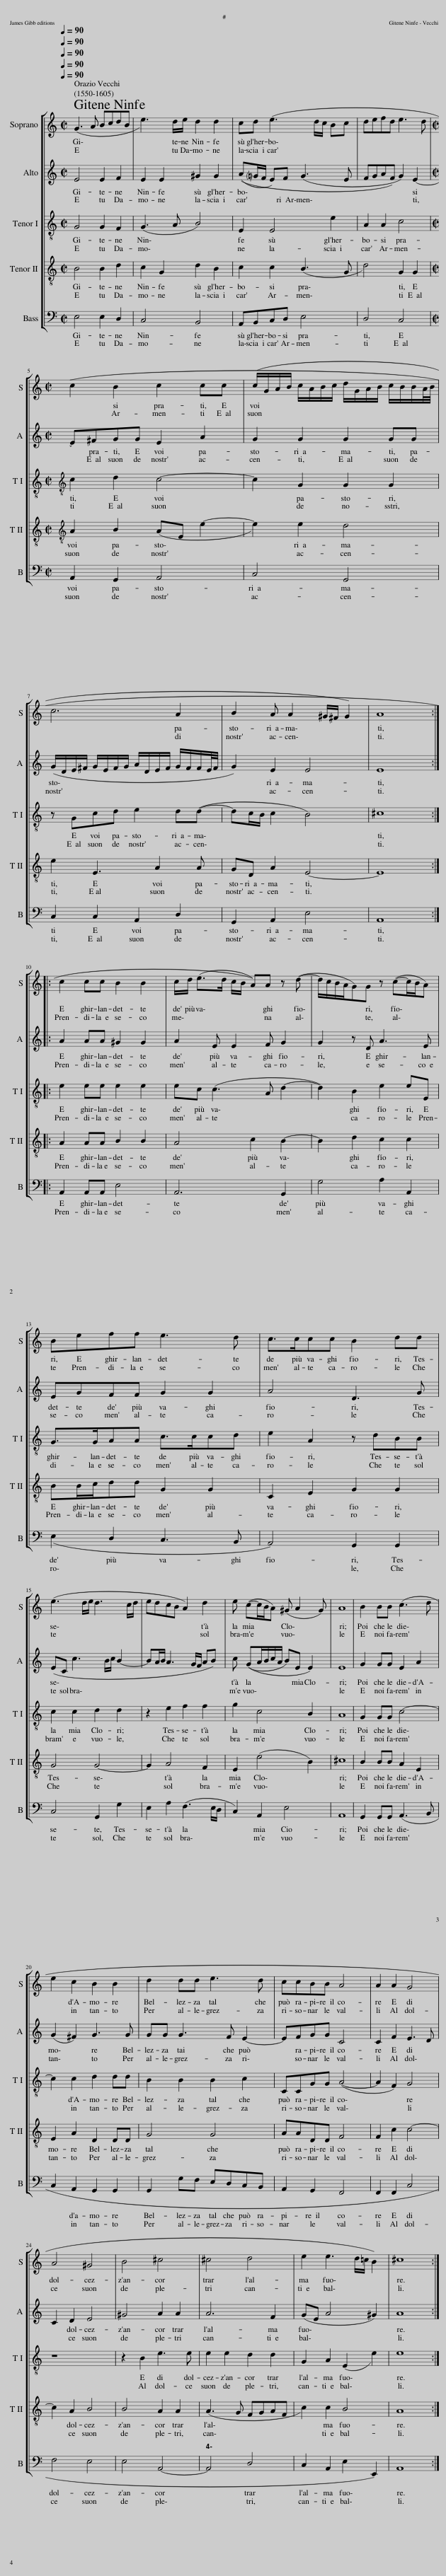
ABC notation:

X:1
%%score [ 1 2 3 4 5 ]
L:1/8
Q:1/4=90
M:2/2
I:linebreak $
K:C
V:1 treble
V:2 treble
V:3 treble-8
V:4 treble-8
V:5 bass
V:1
 (G3 A BcdB | e3) d/e/ d2 d2 | cd (e3 d/c/ Bc | defd e3 d |$[M:2/2] c2 B2 c2 cc | %5
 (c/G/A/B/ c/A/B/c/ d/G/A/B/ c/B/B/A/4B/4 |$ c6 A2 | B2 A A2 ^G/^F/ G2) | A8 ::$ c2 cc B2 B2 | %10
 c/d/ (e>d c/B/ A))A z (d- | d/c/B/A/G)G z (c-c/B/A) |$ Beff e3 d | c>ccc B2 dd |$ (e3 d/e/ d3 c/d/ | %15
 edcB A2) d2 | e (c-c/B/A) (^G A2 G) | A8 | B2 BB (c3 d |$ e2 c2 B2 B2 | %20
 d2 dd e3 d | ccBB A4 | A2 A2 G4 |$ A4 ^G4 | B4 ^c4 | %25
 ^c4 d4 | e2 e3 d/=c/ B2) | ^c8 :| %28
V:2
 E4 E2 F2 | E2 E2 ^G2 G2 | ((A!courtesy!=G/F/ E)F (G3 E | FGAF) G2) E2- |$[M:2/2] E^FGG E2 A2 | %5
 G2 G2 G2 GG |$ (G/D/E/^F/ G/E/F/G/ A/D/E/F/ G/F/F/E/4F/4 | G2) E2 E4 | E8 ::$ A2 AA ^G2 G2 | %10
 A2 E E2 F G2 | G2 z D A3 E |$ EGFF G2 G2 | A4 D3 G |$ (EC c3 B/c/ B2- | %15
 BA/B/ A3 G/F/ AB) | c ((GA/B/c/A/ B)E E2) | E8 | G2 GG E2 A2 |$ (G2 ^F2) G3 G | %20
 GG G3 F E2- | EFGG C4 | C2 F2 E3 D |$ C2 D2 E4 | ^G4 A2 A2 | %25
 A6 F2 | (GE A4 ^G2) | A8 :| %28
V:3
 G4 G2 F2 | (G3 A B4) | E2 E4 e2 | A2 A2 c4 |$[M:2/2][K:treble-8] c2 d2 c4- | %5
 c2 G2 G2 G2 |$ z Gcd e2 d(d- | dc/B/ c2 B4) | ^c8 ::$ e2 ee e2 e2 | %10
 ec (c3 A d2- | d2) B2 e2 eE |$ G>GAA c>ccd | e2 A2 z dBB |$ c2 c2 d2 d2 | %15
 z2 e2 f2 f2 | g2 c4 B2 | A8 | G2 GG c4- |$ c2 c2 d2 dd | %20
 B2 B2 B2 c2 | CCGG (A4- | A2 F2) G4 |$ z8 | z2 B2 e3 e | %25
 e2 e2 d2 d2 | G2 A2 (E2 e2) | e8 :| %28
V:4
 B4 B2 d2 | c2 G2 d2 B2 | c2 c2 (B3 G | d4) G2 G2 |$[M:2/2][K:treble-8] A2 B2 (AE e2- | %5
 e2) e2 d4 |$ e2 E3 A2 A | GD A2 E4- | E8 ::$ A2 AA B2 B2 | %10
 A4 c2 B2- | B2 d2 c2 c2 |$ BB/c/dd G2 G2 | C2 E2 G2 G2 |$ G4 G4- | %15
 G2 A4 F2 | E2 (e4 B2) | ^c8 | B2 BB A2 E2 |$ E2 A2 D2 DD | %20
 G4 G4 | AADD F4 | F2 c2 c4- |$ c2 A2 B4 | B4 A2 A2 | %25
 (A3 G FGAF | c2) c2 B4 | A8 :| %28
V:5
 E,4 E,2 D,2 | C,4 B,,4 | A,,B,,C,D, E,4 | D,4 C,4 |$[M:2/2] A,,2 G,,2 A,,4 | %5
 C,4 G,,4 |$ C,2 C,2 A,,2 D,2 | G,,2 A,,2 E,4 | A,,8 ::$ A,,2 A,,A,, E,4 | %10
 A,,6 G,,2 | G,4 A,2 A,,2 |$ (E,2 D,2 C,3 B,, | A,,4) G,,2 G,,2 |$ C,4 G,,2 G,2 | %15
 E,2 A,2 (F,3 E,/D,/ | C,2) A,,2 E,4 | A,,8 | G,,2 G,,G,, (A,,3 B,, |$ C,2 A,,2 G,,2 G,,2 | %20
 G,,2 G,F, E,D,C,B,, | A,,2 G,,2 F,,4 | F,,2 F,,2 C,4 |$ F,4 E,4 | E,4 A,,4- | %25
 A,,4 D,4 | C,2 A,,2 E,2 E,,2) | A,,8 :| %28
